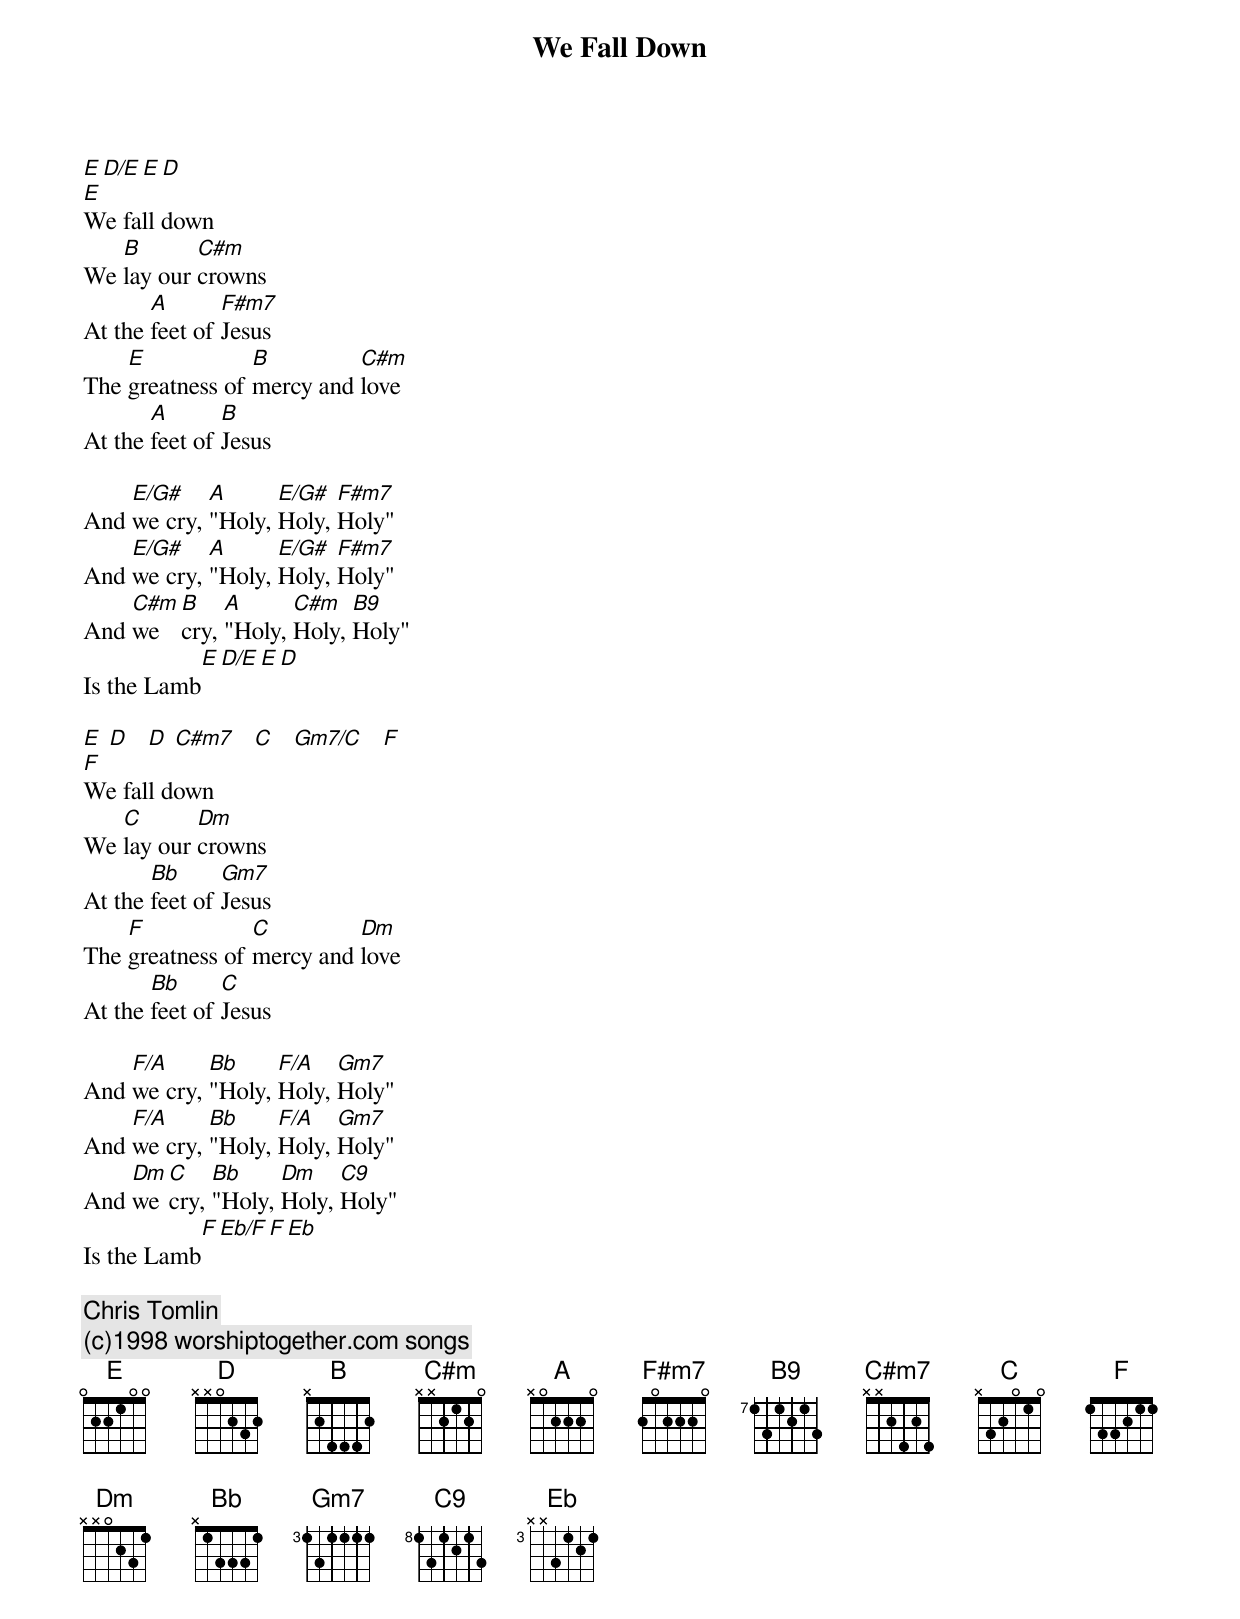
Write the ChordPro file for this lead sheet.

{title:We Fall Down}
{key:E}
[E][D/E][E][D]
[E]We fall down
We [B]lay our [C#m]crowns
At the [A]feet of [F#m7]Jesus
The [E]greatness of [B]mercy and [C#m]love
At the [A]feet of [B]Jesus

And [E/G#]we cry, [A]"Holy, [E/G#]Holy, [F#m7]Holy"
And [E/G#]we cry, [A]"Holy, [E/G#]Holy, [F#m7]Holy"
And [C#m]we [B]cry, [A]"Holy, [C#m]Holy, [B9]Holy"
Is the Lamb[E][D/E][E][D]

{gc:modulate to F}
[E] [D]   [D] [C#m7]   [C]   [Gm7/C]   [F]
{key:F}
[F]We fall down
We [C]lay our [Dm]crowns
At the [Bb]feet of [Gm7]Jesus
The [F]greatness of [C]mercy and [Dm]love
At the [Bb]feet of [C]Jesus

And [F/A]we cry, [Bb]"Holy, [F/A]Holy, [Gm7]Holy"
And [F/A]we cry, [Bb]"Holy, [F/A]Holy, [Gm7]Holy"
And [Dm]we [C]cry, [Bb]"Holy, [Dm]Holy, [C9]Holy"
Is the Lamb[F][Eb/F][F][Eb]

{c:Chris Tomlin}
{c:(c)1998 worshiptogether.com songs}
